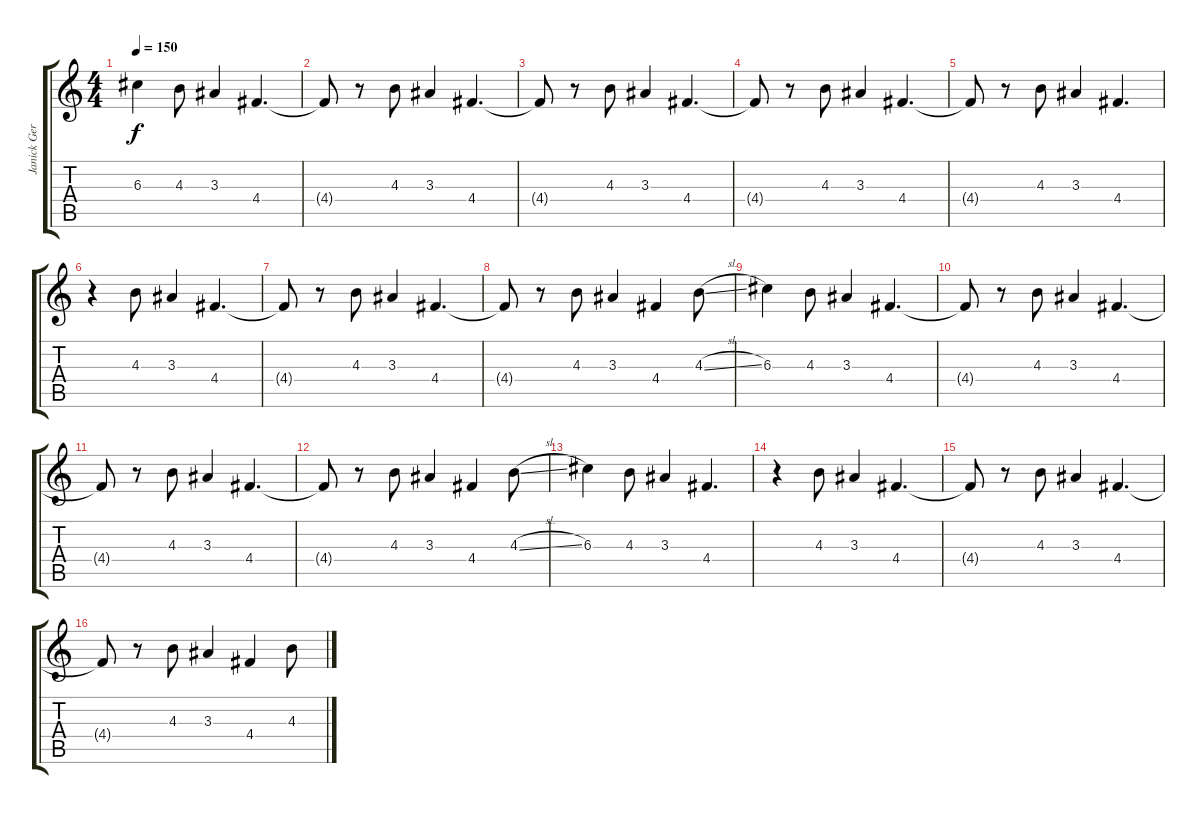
\track ("Janick Gers" "Janick Ger") {instrument overdrivenguitar}
\staff {score tabs}
\tuning (E4 B3 G3 D3 A2 E2) {hide}
\ts (4 4)
\tempo 150
\clef g2
\ks c
6.3.4{dy f} 4.3.8 3.3.4 4.4.4{d} |
4.4{t}.8 r.8 4.3.8 3.3.4 4.4.4{d} |
4.4{t}.8 r.8 4.3.8 3.3.4 4.4.4{d} |
4.4{t}.8 r.8 4.3.8 3.3.4 4.4.4{d} |
4.4{t}.8 r.8 4.3.8 3.3.4 4.4.4{d} |
r.4 4.3.8 3.3.4 4.4.4{d} |
4.4{t}.8 r.8 4.3.8 3.3.4 4.4.4{d} |
4.4{t}.8 r.8 4.3.8 3.3.4 4.4.4 4.3{sl}.8 |
6.3.4 4.3.8 3.3.4 4.4.4{d} |
4.4{t}.8 r.8 4.3.8 3.3.4 4.4.4{d} |
4.4{t}.8 r.8 4.3.8 3.3.4 4.4.4{d} |
4.4{t}.8 r.8 4.3.8 3.3.4 4.4.4 4.3{sl}.8 |
6.3.4 4.3.8 3.3.4 4.4.4{d} |
r.4 4.3.8 3.3.4 4.4.4{d} |
4.4{t}.8 r.8 4.3.8 3.3.4 4.4.4{d} |
4.4{t}.8 r.8 4.3.8 3.3.4 4.4.4 4.3{sl}.8
